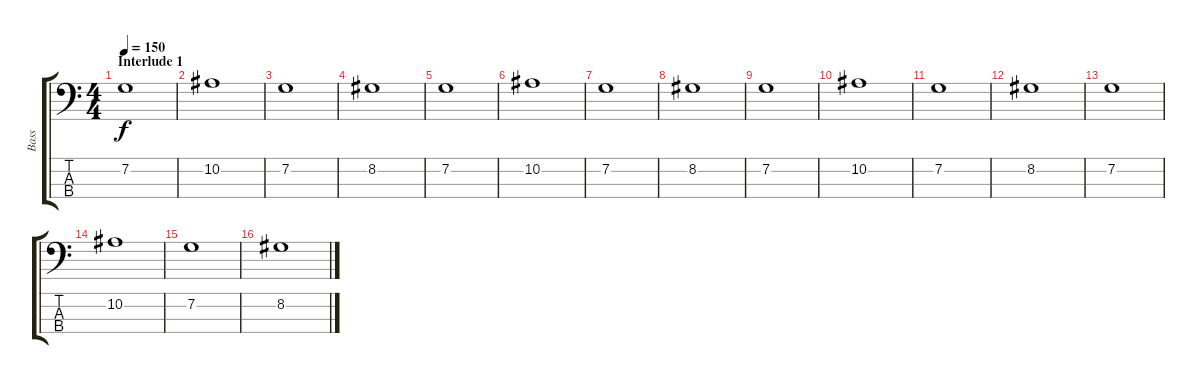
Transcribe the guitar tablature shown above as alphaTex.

\track ("Bass" "Bass") {instrument electricbassfinger}
\staff {score tabs}
\tuning (F2 C2 G1 D1) {hide}
\ts (4 4)
\section ("" "Interlude 1")
\tempo 150
\clef f4
\ks c
7.2.1{dy f} |
10.2.1 |
7.2.1 |
8.2.1 |
7.2.1 |
10.2.1 |
7.2.1 |
8.2.1 |
7.2.1 |
10.2.1 |
7.2.1 |
8.2.1 |
7.2.1 |
10.2.1 |
7.2.1 |
8.2.1
